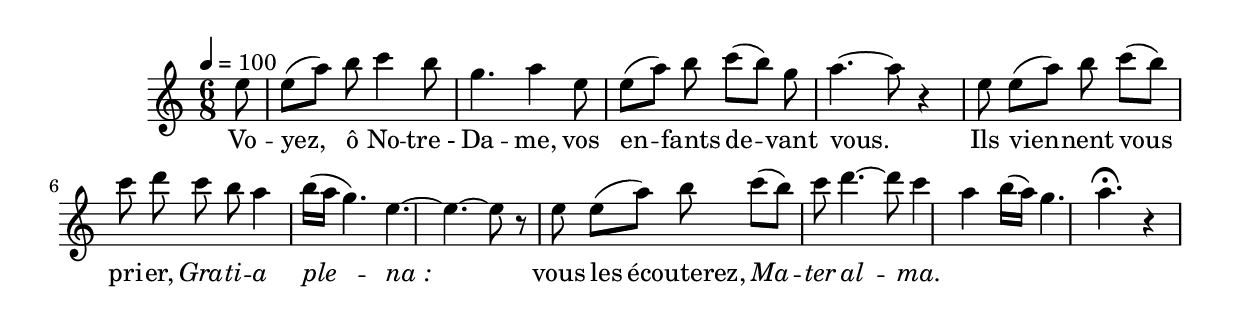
\version "2.16"
\language "français"

\header {
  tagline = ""
  composer = ""
}

MetriqueArmure = {
  \tempo 4=100
  \time 6/8
  \key do \major
}

italique = { \override Score . LyricText #'font-shape = #'italic }

roman = { \override Score . LyricText #'font-shape = #'roman }

MusiqueI = \relative do'' {
  \partial 8
  mi8 | mi8[( la]) si do4 si8 | sol4. la4
  mi8 | mi8[( la]) si do[( si]) sol | la4.~ la8 r4
  mi8 | mi8[( la]) si do[( si]) do | re8
  do8 si la4 si16[( la] | sol4.) mi~ | mi4.~ mi8 r
  mi8 | mi8[( la]) si do[( si]) do | re4.~ re8
  do4 | la4 si16[( la]) sol4. | la4.\fermata r4
}

%MusiqueII = \relative do'' {
%}

ParolesI = \lyricmode {
  Vo -- yez, ô No -- tre_- Da -- me,
  vos en -- fants de -- vant vous.
  Ils vien -- nent vous pri -- er,
  \italique
  Gra -- ti -- a ple -- na :
  \roman
  vous les écouterez,
  \italique
  Ma -- ter al -- ma.
}

\score{
  <<
    \new Staff <<
      \set Staff.midiInstrument = "flute"
      \set Staff.autoBeaming = ##f
      \override Score.PaperColumn #'keep-inside-line = ##t
      \MetriqueArmure
      \new Voice = "I" {%\voiceOne
        \MusiqueI
      }
      \new Lyrics \lyricsto I {
        \ParolesI
      }
%      \new Voice = "II" {\voiceTwo
%        \MusiqueII
%      }
    >>
  >>
  \layout{}
  \midi{}
}
